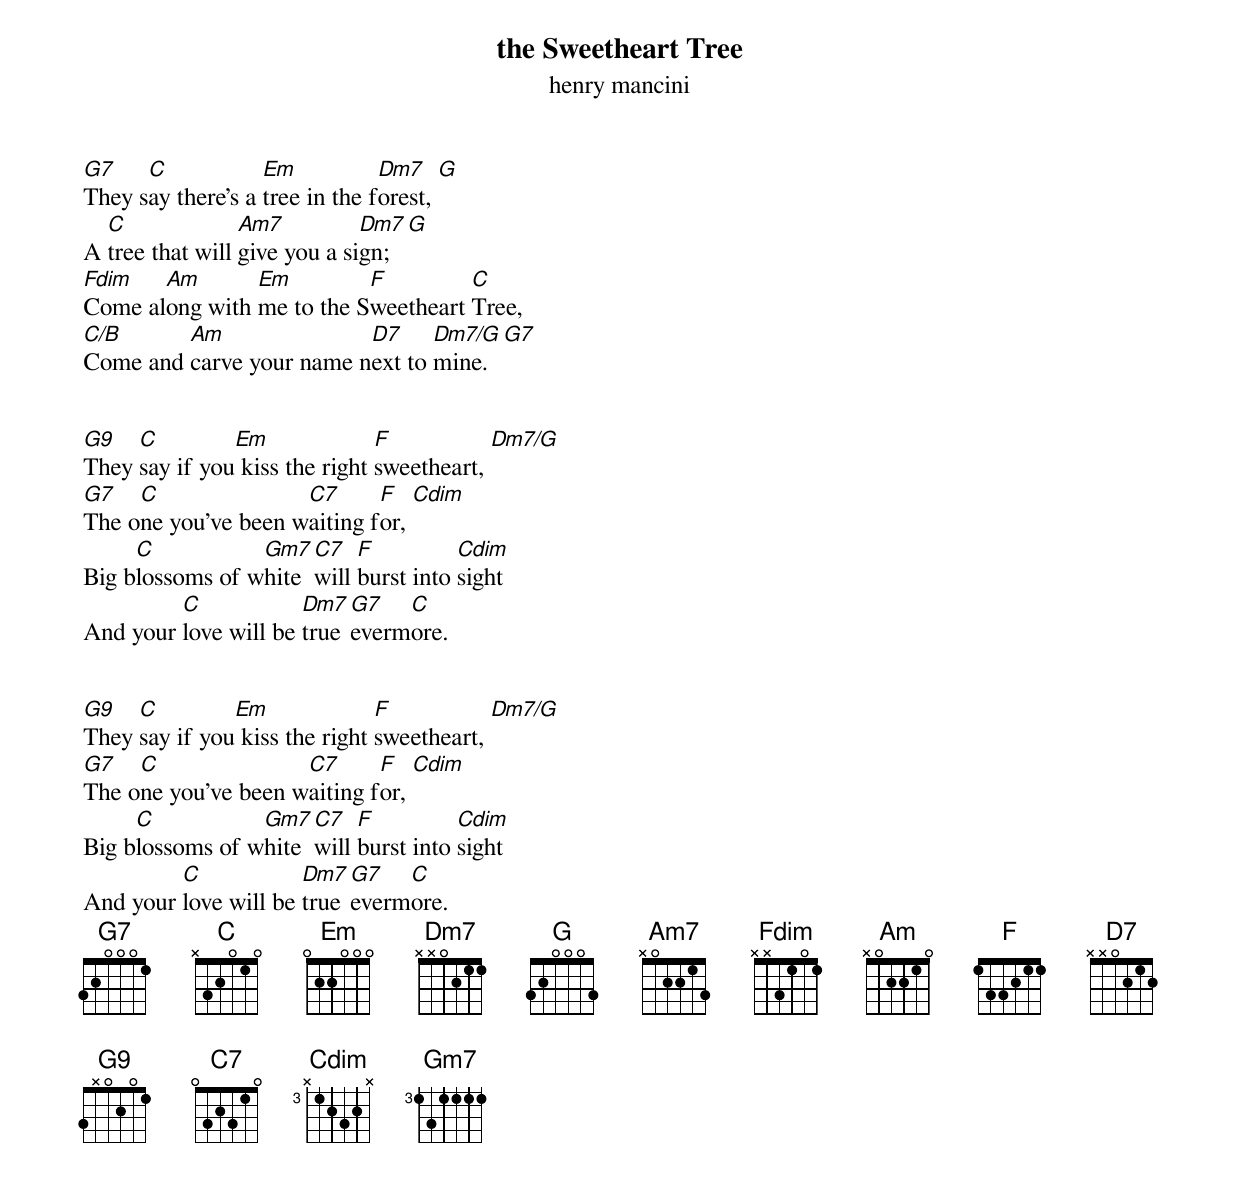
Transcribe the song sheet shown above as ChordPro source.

{title: the Sweetheart Tree}
{subtitle: henry mancini}

[G7]They s[C]ay there's a [Em]tree in the f[Dm7]orest, [G]
A [C]tree that will [Am7]give you a si[Dm7]gn; [G]
[Fdim]Come al[Am]ong with [Em]me to the S[F]weetheart [C]Tree,
[C/B]Come and [Am]carve your name n[D7]ext to [Dm7/G]mine. [G7]


[G9]They [C]say if you[Em] kiss the right [F]sweetheart, [Dm7/G]
[G7]The o[C]ne you've been w[C7]aiting f[F]or, [Cdim]
Big b[C]lossoms of w[Gm7]hite [C7]will [F]burst into [Cdim]sight
And your [C]love will be [Dm7]true [G7]everm[C]ore.


[G9]They [C]say if you[Em] kiss the right [F]sweetheart, [Dm7/G]
[G7]The o[C]ne you've been w[C7]aiting f[F]or, [Cdim]
Big b[C]lossoms of w[Gm7]hite [C7]will [F]burst into [Cdim]sight
And your [C]love will be [Dm7]true [G7]everm[C]ore.
